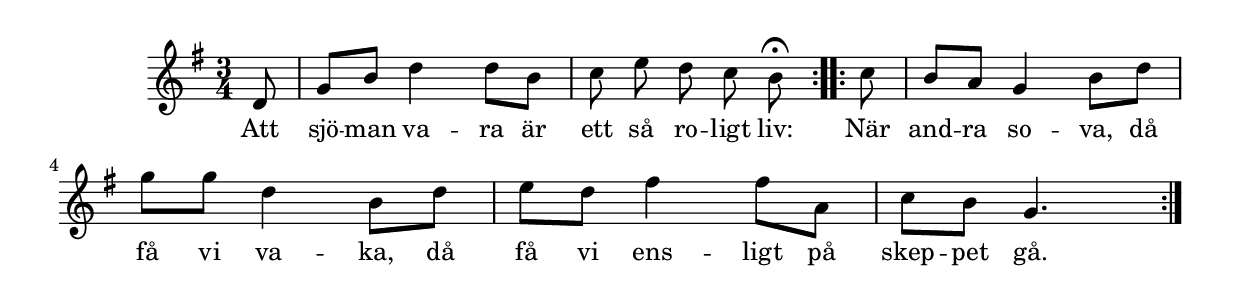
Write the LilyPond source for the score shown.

{
\time 3/4
\key g \major

\repeat volta 2 { 
\partial 8
 d'8  | 
 g' b' d''4 d''8 b'  | 
 c'' e'' d'' c'' b'-\fermata
 } %( endrepeat )% 
\repeat volta 2 { 
 c''  | 
 b' a' g'4 b'8 d''  | 
 g'' g'' d''4 b'8 d''  | 
 e'' d'' fis''4 fis''8 a'  | 
 c'' b' g'4.
 } %( endrepeat )% 
 }
 \addlyrics {
     Att sjö -- man va -- ra är ett så ro -- ligt liv: När
     and -- ra so -- va, då få vi va -- ka, då få vi ens -- ligt på skep -- pet gå.
}
